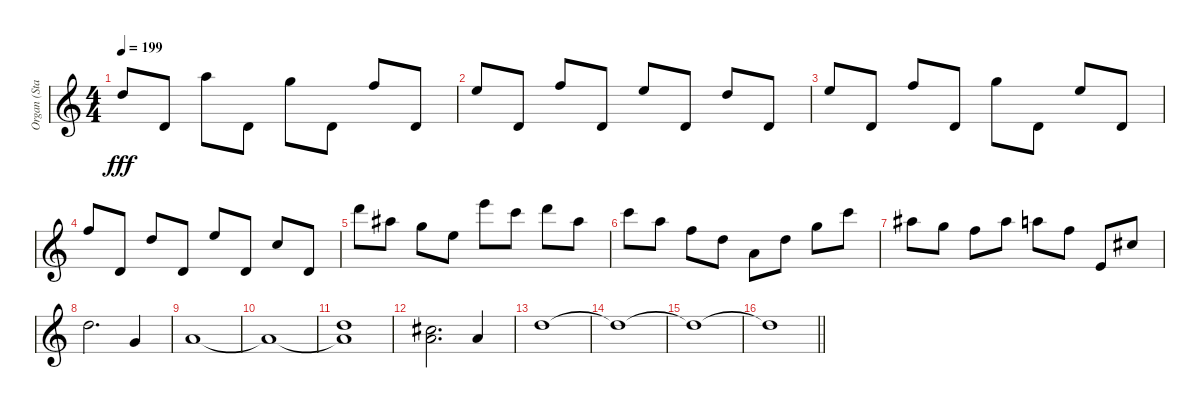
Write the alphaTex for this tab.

\track ("Organ (Staff 1)" "Organ (Sta") {instrument churchorgan}
\staff {score}
\tuning (E4 B3 G3 D3 A2 E2 B1) {hide}
\ts (4 4)
\tempo 199
\clef g2
\ks c
10.1.8{dy fff instrument churchorgan} 3.2.8 17.1.8 3.2.8 15.1.8 3.2.8 13.1.8 3.2.8 |
12.1.8 3.2.8 13.1.8 3.2.8 12.1.8 3.2.8 10.1.8 3.2.8 |
12.1.8 3.2.8 13.1.8 3.2.8 15.1.8 3.2.8 12.1.8 3.2.8 |
13.1.8 3.2.8 10.1.8 3.2.8 12.1.8 3.2.8 8.1.8 3.2.8 |
22.1.8 18.1.8 15.1.8 12.1.8 24.1.8 20.1.8 22.1.8 18.1.8 |
20.1.8 17.1.8 13.1.8 10.1.8 5.1.8 10.1.8 15.1.8 20.1.8 |
18.1.8 15.1.8 13.1.8 18.1.8 17.1.8 13.1.8 0.1.8 9.1.8 |
10.1.2{d} 3.1.4 |
5.1.1 |
5.1{t}.1 |
(5.1{t} 15.2).1 |
(5.1 14.2).2{d} 5.1.4 |
10.1.1 |
10.1{t}.1 |
10.1{t}.1 |
\barLineRight lightlight
10.1{t}.1
